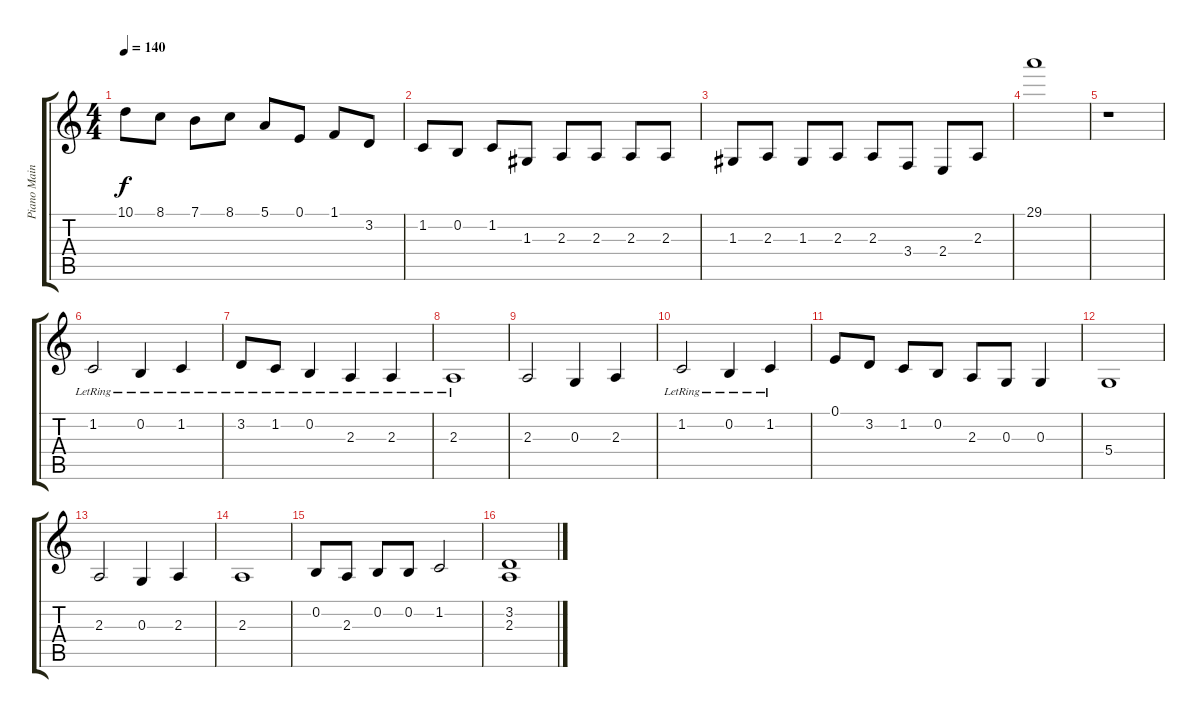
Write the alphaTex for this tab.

\track ("Piano Main Droite" "Piano Main") {instrument acousticgrandpiano}
\staff {score tabs}
\tuning (E4 B3 G3 D3 A2 E2) {hide}
\ts (4 4)
\tempo 140
\clef g2
\ks c
10.1.8{dy f} 8.1.8 7.1.8 8.1.8 5.1.8 0.1.8 1.1.8 3.2.8 |
1.2.8 0.2.8 1.2.8 1.3.8 2.3.8 2.3.8 2.3.8 2.3.8 |
1.3.8 2.3.8 1.3.8 2.3.8 2.3.8 3.4.8 2.4.8 2.3.8 |
29.1.1 |
r.1 |
1.2{lr}.2 0.2{lr}.4 1.2{lr}.4 |
3.2{lr}.8 1.2{lr}.8 0.2{lr}.4 2.3{lr}.4 2.3{lr}.4 |
2.3{lr}.1 |
2.3.2 0.3.4 2.3.4 |
1.2{lr}.2 0.2{lr}.4 1.2{lr}.4 |
0.1.8 3.2.8 1.2.8 0.2.8 2.3.8 0.3.8 0.3.4 |
5.4.1 |
2.3.2 0.3.4 2.3.4 |
2.3.1 |
0.2.8 2.3.8 0.2.8 0.2.8 1.2.2 |
(3.2 2.3).1
